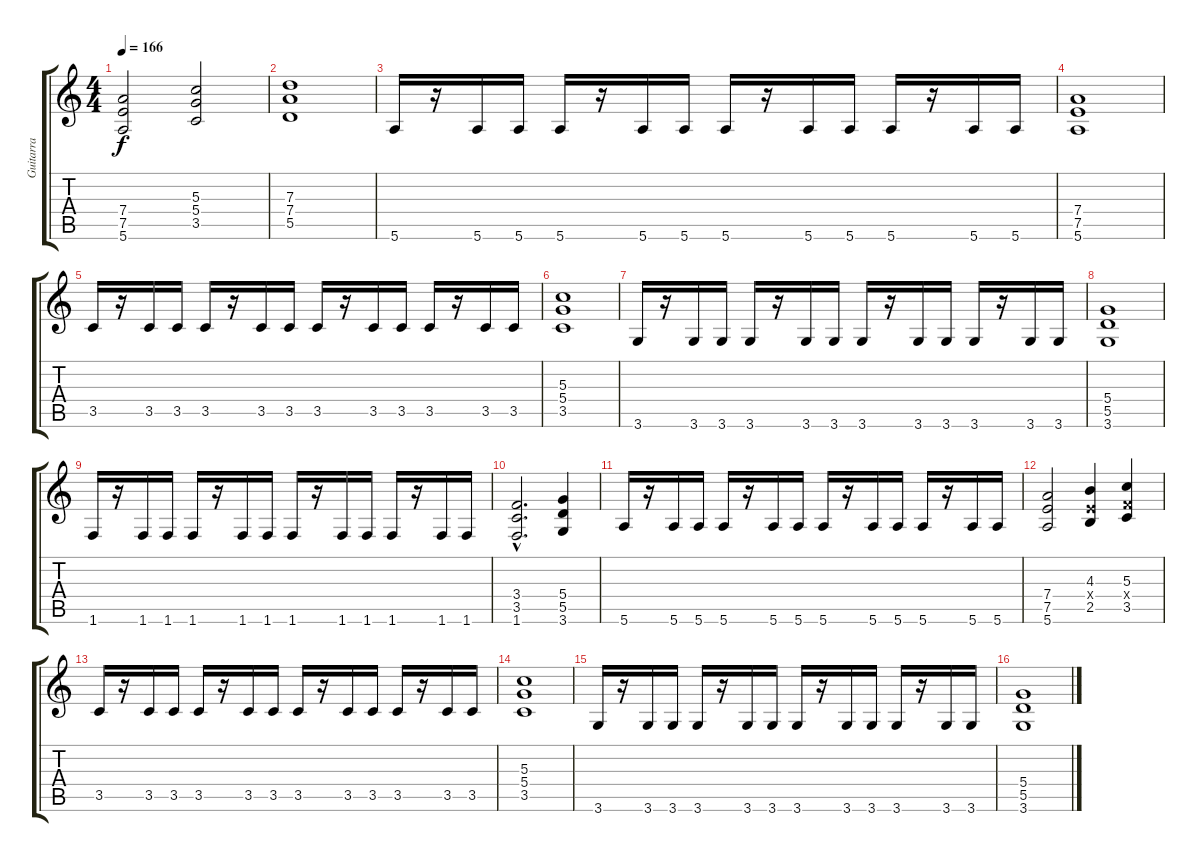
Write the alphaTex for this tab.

\track ("Guitarra" "Guitarra") {instrument distortionguitar}
\staff {score tabs}
\tuning (E4 B3 G3 D3 A2 E2) {hide}
\ts (4 4)
\tempo 166
\clef g2
\ks c
(7.4 7.5 5.6).2{dy f} (5.3 5.4 3.5).2 |
(7.3 7.4 5.5).1 |
5.6.16 r.16 5.6.16 5.6.16 5.6.16 r.16 5.6.16 5.6.16 5.6.16 r.16 5.6.16 5.6.16 5.6.16 r.16 5.6.16 5.6.16 |
(7.4 7.5 5.6).1 |
3.5.16 r.16 3.5.16 3.5.16 3.5.16 r.16 3.5.16 3.5.16 3.5.16 r.16 3.5.16 3.5.16 3.5.16 r.16 3.5.16 3.5.16 |
(5.3 5.4 3.5).1 |
3.6.16 r.16 3.6.16 3.6.16 3.6.16 r.16 3.6.16 3.6.16 3.6.16 r.16 3.6.16 3.6.16 3.6.16 r.16 3.6.16 3.6.16 |
(5.4 5.5 3.6).1 |
1.6.16 r.16 1.6.16 1.6.16 1.6.16 r.16 1.6.16 1.6.16 1.6.16 r.16 1.6.16 1.6.16 1.6.16 r.16 1.6.16 1.6.16 |
(3.4{hac} 3.5{hac} 1.6{hac}).2{d} (5.4 5.5 3.6).4 |
5.6.16 r.16 5.6.16 5.6.16 5.6.16 r.16 5.6.16 5.6.16 5.6.16 r.16 5.6.16 5.6.16 5.6.16 r.16 5.6.16 5.6.16 |
(7.4 7.5 5.6).2 (4.3 2.4{x} 2.5).4 (5.3 3.4{x} 3.5).4 |
3.5.16 r.16 3.5.16 3.5.16 3.5.16 r.16 3.5.16 3.5.16 3.5.16 r.16 3.5.16 3.5.16 3.5.16 r.16 3.5.16 3.5.16 |
(5.3 5.4 3.5).1 |
3.6.16 r.16 3.6.16 3.6.16 3.6.16 r.16 3.6.16 3.6.16 3.6.16 r.16 3.6.16 3.6.16 3.6.16 r.16 3.6.16 3.6.16 |
(5.4 5.5 3.6).1
